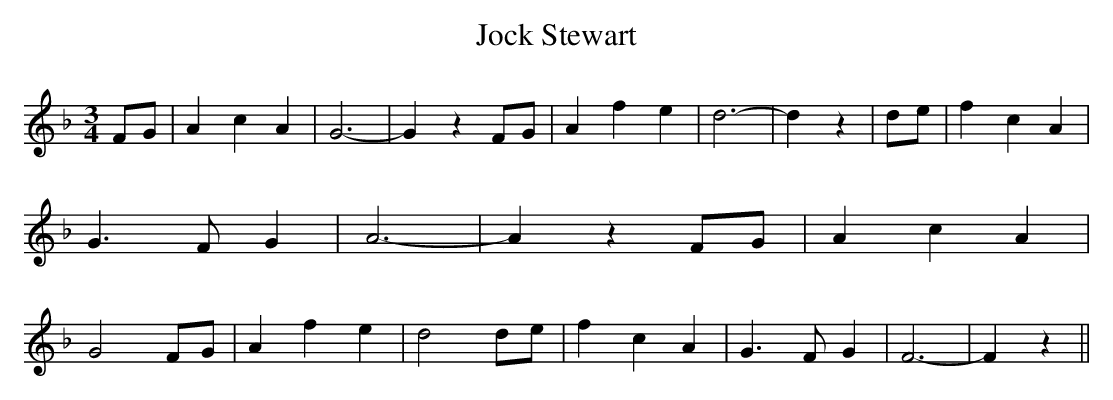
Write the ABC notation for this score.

X:1
T:Jock Stewart
M:3/4
L:1/4
K:F
 F/2G/2| A c A| G3-| G z F/2G/2| A f e| d3-| d z| d/2e/2| f c A| G3/2 F/2 G|\
 A3-| A z F/2G/2| A c A| G2 F/2G/2| A f e| d2 d/2e/2| f c A| G3/2 F/2 G|\
 F3-| F z||
